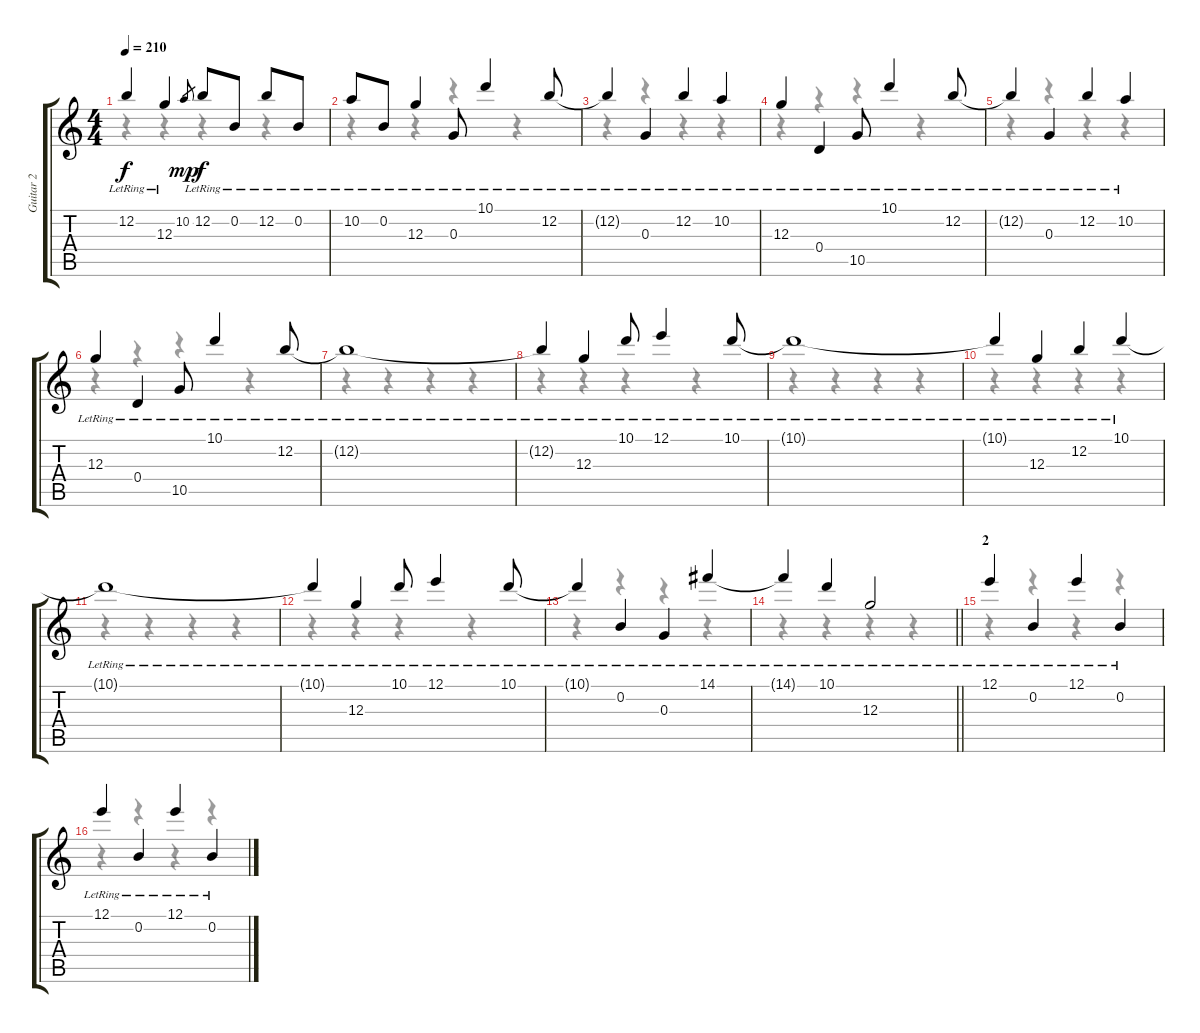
\track ("Guitar 2" "Guitar 2") {instrument electricguitarjazz}
\staff {score tabs}
\tuning (E4 B3 G3 D3 A2 E2) {hide}
\voice
\ts (4 4)
\tempo 210
\clef g2
\ks c
12.2{lr t}.4{dy f} 12.3{lr}.4 10.2.8{gr dy mp} 12.2{lr}.8{dy f} 0.2{lr}.8 12.2{lr}.8 0.2{lr}.8 |
10.2{lr}.8 0.2{lr}.8 12.3{lr}.4 0.3{lr}.8 10.1{lr}.4 12.2{lr}.8 |
12.2{lr t}.4 0.3{lr}.4 12.2{lr}.4 10.2{lr}.4 |
12.3{lr}.4 0.4{lr}.4 10.5{lr}.8 10.1{lr}.4 12.2{lr}.8 |
12.2{lr t}.4 0.3{lr}.4 12.2{lr}.4 10.2{lr}.4 |
12.3{lr}.4 0.4{lr}.4 10.5{lr}.8 10.1{lr}.4 12.2{lr}.8 |
12.2{lr t}.1 |
12.2{lr t}.4 12.3{lr}.4 10.1{lr}.8 12.1{lr}.4 10.1{lr}.8 |
10.1{lr t}.1 |
10.1{lr t}.4 12.3{lr}.4 12.2{lr}.4 10.1{lr}.4 |
10.1{lr t}.1 |
10.1{lr t}.4 12.3{lr}.4 10.1{lr}.8 12.1{lr}.4 10.1{lr}.8 |
10.1{lr t}.4 0.2{lr}.4 0.3{lr}.4 14.1{lr}.4 |
\barLineRight lightlight
14.1{lr t}.4 10.1{lr}.4 12.3{lr}.2 |
\section ("" "2")
12.1{lr}.4 0.2{lr}.4 12.1{lr}.4 0.2{lr}.4 |
12.1{lr}.4 0.2{lr}.4 12.1{lr}.4 0.2{lr}.4
\voice
\clef g2
\ottava regular
\simile none
\ks c
r.4{dy f} r.4 r.4 r.4 |
r.4 r.4 r.4 r.4 |
r.4 r.4 r.4 r.4 |
r.4 r.4 r.4 r.4 |
r.4 r.4 r.4 r.4 |
r.4 r.4 r.4 r.4 |
r.4 r.4 r.4 r.4 |
r.4 r.4 r.4 r.4 |
r.4 r.4 r.4 r.4 |
r.4 r.4 r.4 r.4 |
r.4 r.4 r.4 r.4 |
r.4 r.4 r.4 r.4 |
r.4 r.4 r.4 r.4 |
\barLineRight lightlight
r.4 r.4 r.4 r.4 |
r.4 r.4 r.4 r.4 |
r.4 r.4 r.4 r.4
